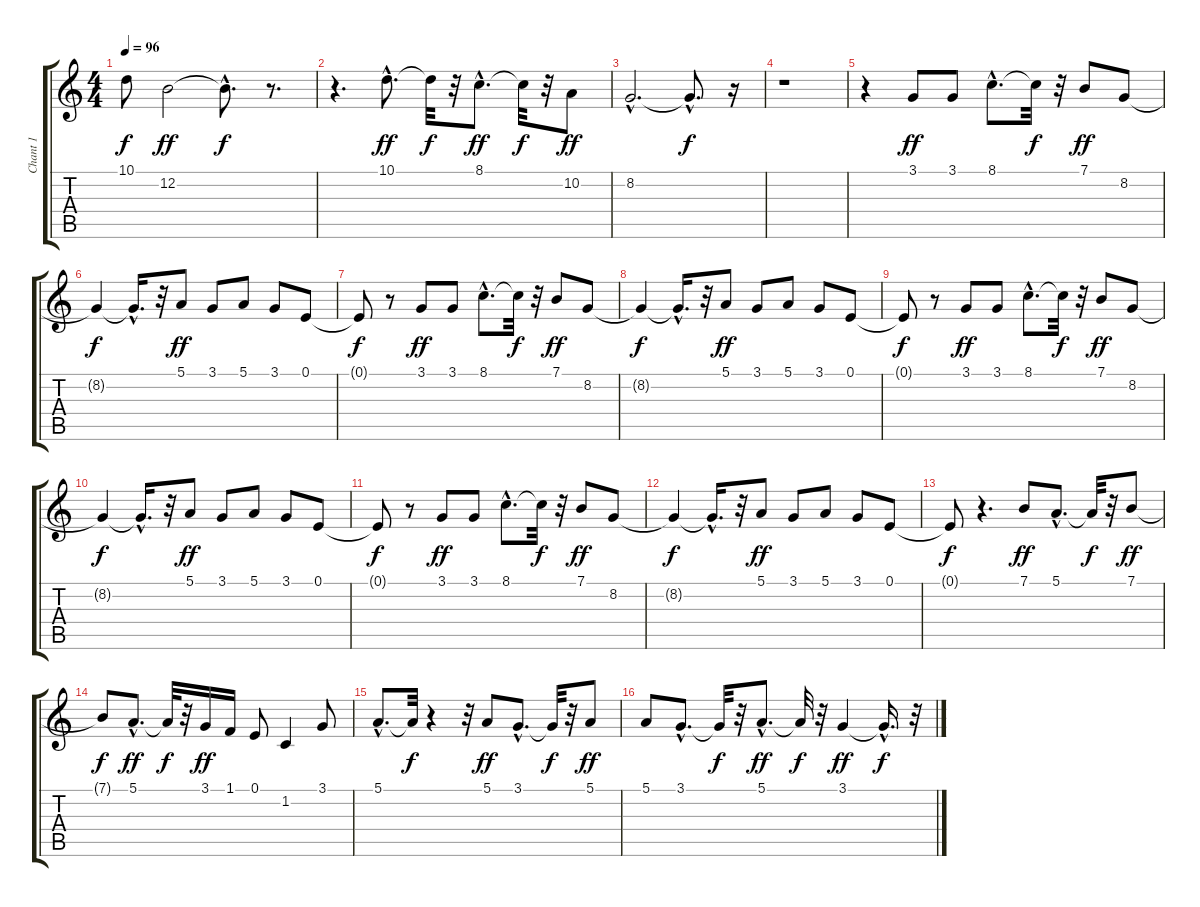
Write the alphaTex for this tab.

\track ("Chant 1" "Chant 1") {instrument synthvoice}
\staff {score tabs}
\tuning (E4 B3 G3 D3 A2 E2) {hide}
\ts (4 4)
\tempo 96
\clef g2
\ks c
10.1{t}.8{dy f} 12.2.2{dy ff} 12.2{hac t}.8{d dy f} r.8{d} |
r.4{d} 10.1{hac}.8{d dy ff} 10.1{t}.32{dy f} r.32 8.1{hac}.8{d dy ff} 8.1{t}.32{dy f} r.32 10.2.8{dy ff} |
8.2{hac}.2{d} 8.2{hac t}.8{d dy f} r.16 |
r.1 |
r.4 3.1.8{dy ff} 3.1.8 8.1{hac}.8{d} 8.1{t}.32{dy f} r.32 7.1.8{dy ff} 8.2.8 |
8.2{t}.4{dy f} 8.2{hac t}.16{d} r.32 5.1.8{dy ff} 3.1.8 5.1.8 3.1.8 0.1.8 |
0.1{t}.8{dy f} r.8 3.1.8{dy ff} 3.1.8 8.1{hac}.8{d} 8.1{t}.32{dy f} r.32 7.1.8{dy ff} 8.2.8 |
8.2{t}.4{dy f} 8.2{hac t}.16{d} r.32 5.1.8{dy ff} 3.1.8 5.1.8 3.1.8 0.1.8 |
0.1{t}.8{dy f} r.8 3.1.8{dy ff} 3.1.8 8.1{hac}.8{d} 8.1{t}.32{dy f} r.32 7.1.8{dy ff} 8.2.8 |
8.2{t}.4{dy f} 8.2{hac t}.16{d} r.32 5.1.8{dy ff} 3.1.8 5.1.8 3.1.8 0.1.8 |
0.1{t}.8{dy f} r.8 3.1.8{dy ff} 3.1.8 8.1{hac}.8{d} 8.1{t}.32{dy f} r.32 7.1.8{dy ff} 8.2.8 |
8.2{t}.4{dy f} 8.2{hac t}.16{d} r.32 5.1.8{dy ff} 3.1.8 5.1.8 3.1.8 0.1.8 |
0.1{t}.8{dy f} r.4{d} 7.1.8{dy ff} 5.1{hac}.8{d} 5.1{t}.32{dy f} r.32 7.1.8{dy ff} |
7.1{t}.8{dy f} 5.1{hac}.8{d dy ff} 5.1{t}.32{dy f} r.32 3.1.16{dy ff} 1.1.16 0.1.8 1.2.4 3.1.8 |
5.1{hac}.8{d} 5.1{t}.32{dy f} r.4 r.32 5.1.8{dy ff} 3.1{hac}.8{d} 3.1{t}.32{dy f} r.32 5.1.8{dy ff} |
5.1.8 3.1{hac}.8{d} 3.1{t}.32{dy f} r.32 5.1{hac}.8{d dy ff} 5.1{t}.32{dy f} r.32 3.1.4{dy ff} 3.1{hac t}.16{d dy f} r.32
